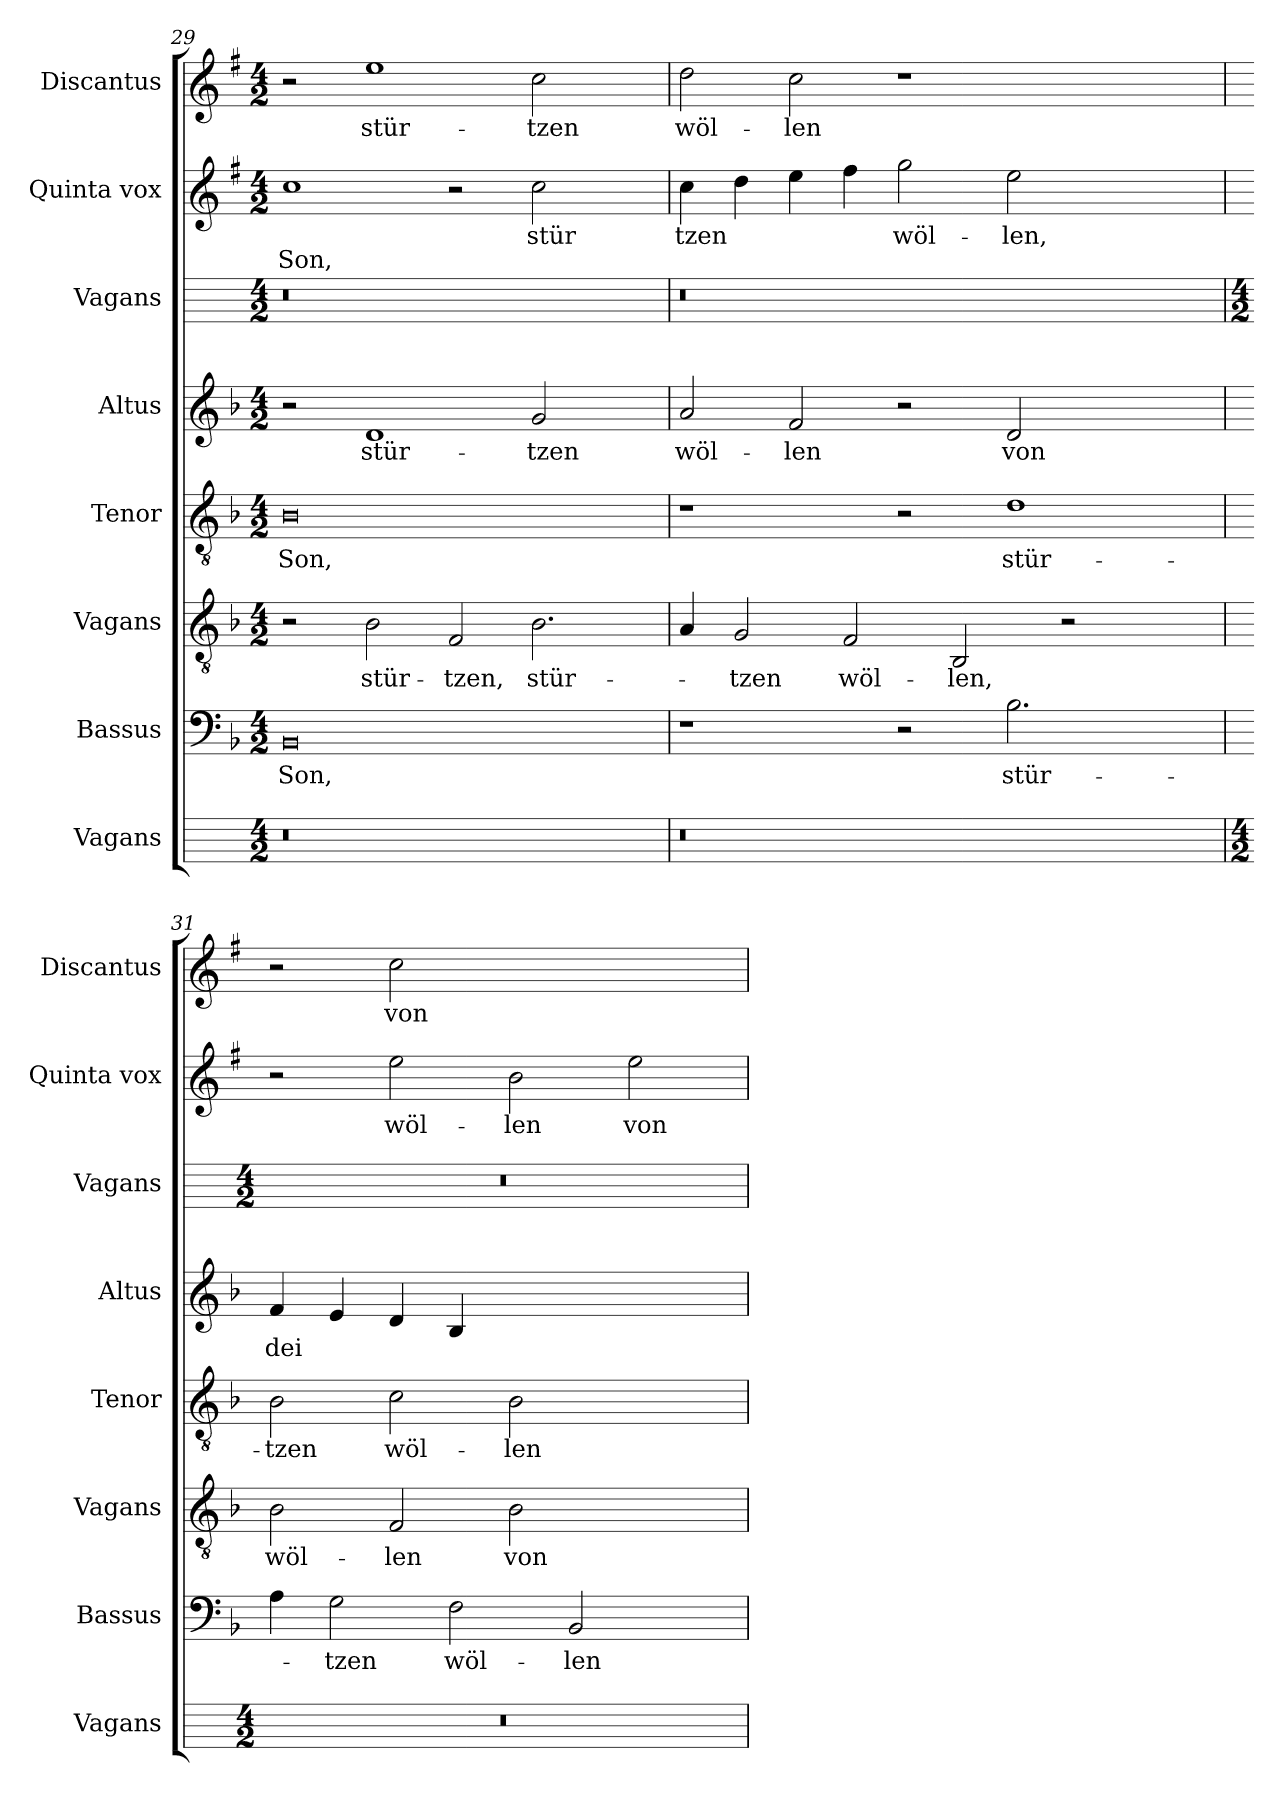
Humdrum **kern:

**kern	**kern	**text	**kern	**text	**kern	**text	**kern	**text	**kern	**kern	**text	**text	**kern	**text
*part8	*part7	*part7	*part6	*part6	*part5	*part5	*part4	*part4	*part3	*part2	*part2	*part2	*part1	*part1
*staff8	*staff7	*staff7	*staff6	*staff6	*staff5	*staff5	*staff4	*staff4	*staff3	*staff2	*staff2	*staff2	*staff1	*staff1
*I"Vagans	*I"Bassus	*	*I"Vagans	*	*I"Tenor	*	*I"Altus	*	*I"Vagans	*I"Quinta vox	*	*	*I"Discantus	*
*I'Vagans	*I'Bassus	*	*I'Vagans	*	*I'Tenor	*	*I'Altus	*	*I'Vagans	*I'Quinta vox	*	*	*I'Discantus	*
*	*clefF4	*	*clefGv2	*	*clefGv2	*	*clefG2	*	*	*clefG2	*	*	*clefG2	*
*	*	*	*	*	*	*	*	*	*ITrd1c2	*ITrd1c2	*	*	*ITrd1c2	*
*	*k[b-]	*	*k[b-]	*	*k[b-]	*	*k[b-]	*	*	*k[b-]	*	*	*k[b-]	*
*	*F:	*	*F:	*	*F:	*	*F:	*	*	*F:	*	*	*F:	*
*M4/2	*M4/2	*	*M4/2	*	*M4/2	*	*M4/2	*	*M4/2	*M4/2	*	*	*M4/2	*
=29	=29	=29	=29	=29	=29	=29	=29	=29	=29	=29	=29	=29	=29	=29
!	!	!LO:LY:b	!	!	!	!LO:LY:b	!	!	!	!	!	!LO:LY:b	!	!
0r	0BB-	Son,	2r	.	0B-	Son,	2r	.	0r	1b-	.	Son,	2r	.
!	!	!	!	!LO:LY:b	!	!	!	!LO:LY:b	!	!	!	!	!	!LO:LY:b
.	.	.	2B-	stür-	.	.	1d	stür-	.	.	.	.	1dd	stür-
!	!	!	!	!LO:LY:b	!	!	!	!	!	!	!	!	!	!
.	.	.	2F	-tzen,	.	.	.	.	.	2r	.	.	.	.
!	!	!	!	!LO:LY:b	!	!	!	!LO:LY:b	!	!	!LO:LY:b	!	!	!LO:LY:b
.	.	.	2.B-	stür-	.	.	2g	-tzen	.	2b-	stür	.	2b-	-tzen
4ryy	4ryy	.	.	.	4ryy	.	4ryy	.	4ryy	4ryy	.	.	4ryy	.
=30	=30	=30	=30	=30	=30	=30	=30	=30	=30	=30	=30	=30	=30	=30
!	!	!	!	!	!	!	!	!LO:LY:b	!	!	!LO:LY:b	!	!	!LO:LY:b
0r	1r	.	4A	.	1r	.	2a	wöl-	0r	4b-	tzen	.	2cc	wöl-
!	!	!	!	!LO:LY:b	!	!	!	!	!	!	!	!	!	!
.	.	.	2G	-tzen	.	.	.	.	.	4cc	.	.	.	.
!	!	!	!	!	!	!	!	!LO:LY:b	!	!	!	!	!	!LO:LY:b
.	.	.	.	.	.	.	2f	-len	.	4dd	.	.	2b-	-len
!	!	!	!	!LO:LY:b	!	!	!	!	!	!	!	!	!	!
.	.	.	2F	wöl-	.	.	.	.	.	4ee	.	.	.	.
!	!	!	!	!	!	!	!	!	!	!	!LO:LY:b	!	!	!
.	2r	.	.	.	2r	.	2r	.	.	2ff	wöl-	.	1r	.
!	!	!	!	!LO:LY:b	!	!	!	!	!	!	!	!	!	!
.	.	.	2BB-	-len,	.	.	.	.	.	.	.	.	.	.
!	!	!LO:LY:b	!	!	!	!LO:LY:b	!	!LO:LY:b	!	!	!LO:LY:b	!	!	!
.	2.B-	stür-	.	.	1d	stür-	2d	von	.	2dd	-len,	.	.	.
.	.	.	2r	.	.	.	.	.	.	.	.	.	.	.
2ryy	.	.	.	.	.	.	2ryy	.	2ryy	2ryy	.	.	2ryy	.
.	4ryy	.	4ryy	.	.	.	.	.	.	.	.	.	.	.
!!LO:LB:g=z
=31	=31	=31	=31	=31	=31	=31	=31	=31	=31	=31	=31	=31	=31	=31
*M4/2	*	*	*	*	*	*	*	*	*M4/2	*	*	*	*	*
!	!	!	!	!LO:LY:b	!	!LO:LY:b	!	!LO:LY:b	!	!	!	!	!	!
0r	4A	.	2B-	wöl-	2B-	-tzen	4f	dei	0r	2r	.	.	2r	.
!	!	!LO:LY:b	!	!	!	!	!	!	!	!	!	!	!	!
.	2G	-tzen	.	.	.	.	4e	.	.	.	.	.	.	.
!	!	!	!	!LO:LY:b	!	!LO:LY:b	!	!	!	!	!LO:LY:b	!	!	!LO:LY:b
.	.	.	2F	-len	2c	wöl-	4d	.	.	2dd	wöl-	.	2b-	von
!	!	!LO:LY:b	!	!	!	!	!	!	!	!	!	!	!	!
.	2F	wöl-	.	.	.	.	4B-	.	.	.	.	.	.	.
!	!	!	!	!LO:LY:b	!	!LO:LY:b	!	!	!	!	!LO:LY:b	!	!	!
.	.	.	2B-	von	2B-	-len	1ryy	.	.	2a	-len	.	1ryy	.
!	!	!LO:LY:b	!	!	!	!	!	!	!	!	!	!	!	!
.	2BB-	-len	.	.	.	.	.	.	.	.	.	.	.	.
!	!	!	!	!	!	!	!	!	!	!	!LO:LY:b	!	!	!
.	.	.	2ryy	.	2ryy	.	.	.	.	2dd	von	.	.	.
.	4ryy	.	.	.	.	.	.	.	.	.	.	.	.	.
=	=	=	=	=	=	=	=	=	=	=	=	=	=	=
*-	*-	*-	*-	*-	*-	*-	*-	*-	*-	*-	*-	*-	*-	*-
